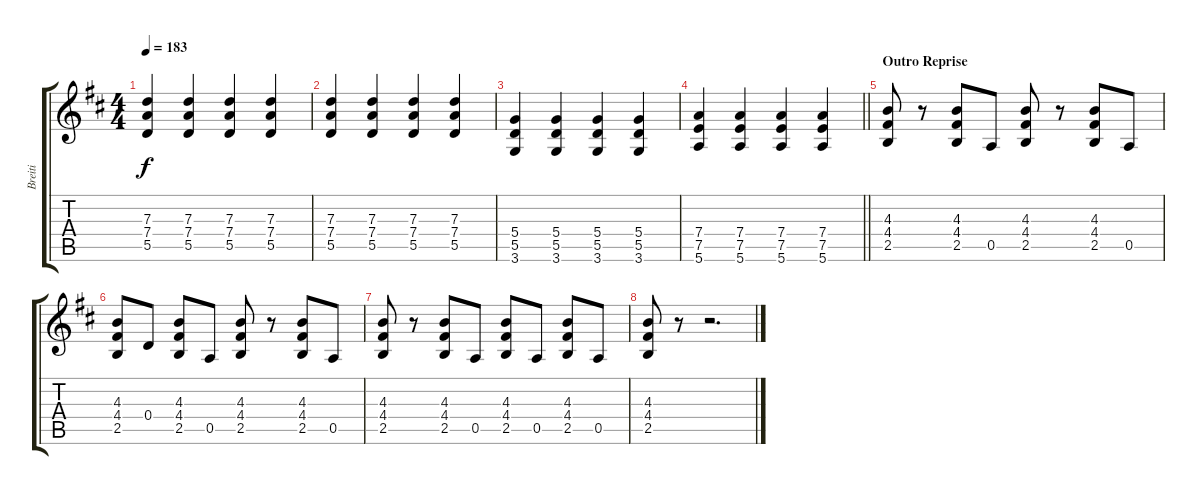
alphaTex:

\track ("Breiti" "Breiti") {instrument distortionguitar}
\staff {score tabs}
\tuning (E4 B3 G3 D3 A2 E2) {hide}
\ts (4 4)
\tempo 183
\clef g2
\ks d
(7.3 7.4 5.5).4{dy f} (7.3 7.4 5.5).4 (7.3 7.4 5.5).4 (7.3 7.4 5.5).4 |
(7.3 7.4 5.5).4 (7.3 7.4 5.5).4 (7.3 7.4 5.5).4 (7.3 7.4 5.5).4 |
(5.4 5.5 3.6).4 (5.4 5.5 3.6).4 (5.4 5.5 3.6).4 (5.4 5.5 3.6).4 |
\barLineRight lightlight
(7.4 7.5 5.6).4 (7.4 7.5 5.6).4 (7.4 7.5 5.6).4 (7.4 7.5 5.6).4 |
\section ("" "Outro Reprise")
(4.3 4.4 2.5).8 r.8 (4.3 4.4 2.5).8 0.5.8 (4.3 4.4 2.5).8 r.8 (4.3 4.4 2.5).8 0.5.8 |
(4.3 4.4 2.5).8 0.4.8 (4.3 4.4 2.5).8 0.5.8 (4.3 4.4 2.5).8 r.8 (4.3 4.4 2.5).8 0.5.8 |
(4.3 4.4 2.5).8 r.8 (4.3 4.4 2.5).8 0.5.8 (4.3 4.4 2.5).8 0.5.8 (4.3 4.4 2.5).8 0.5.8 |
(4.3 4.4 2.5).8 r.8 r.2{d}
